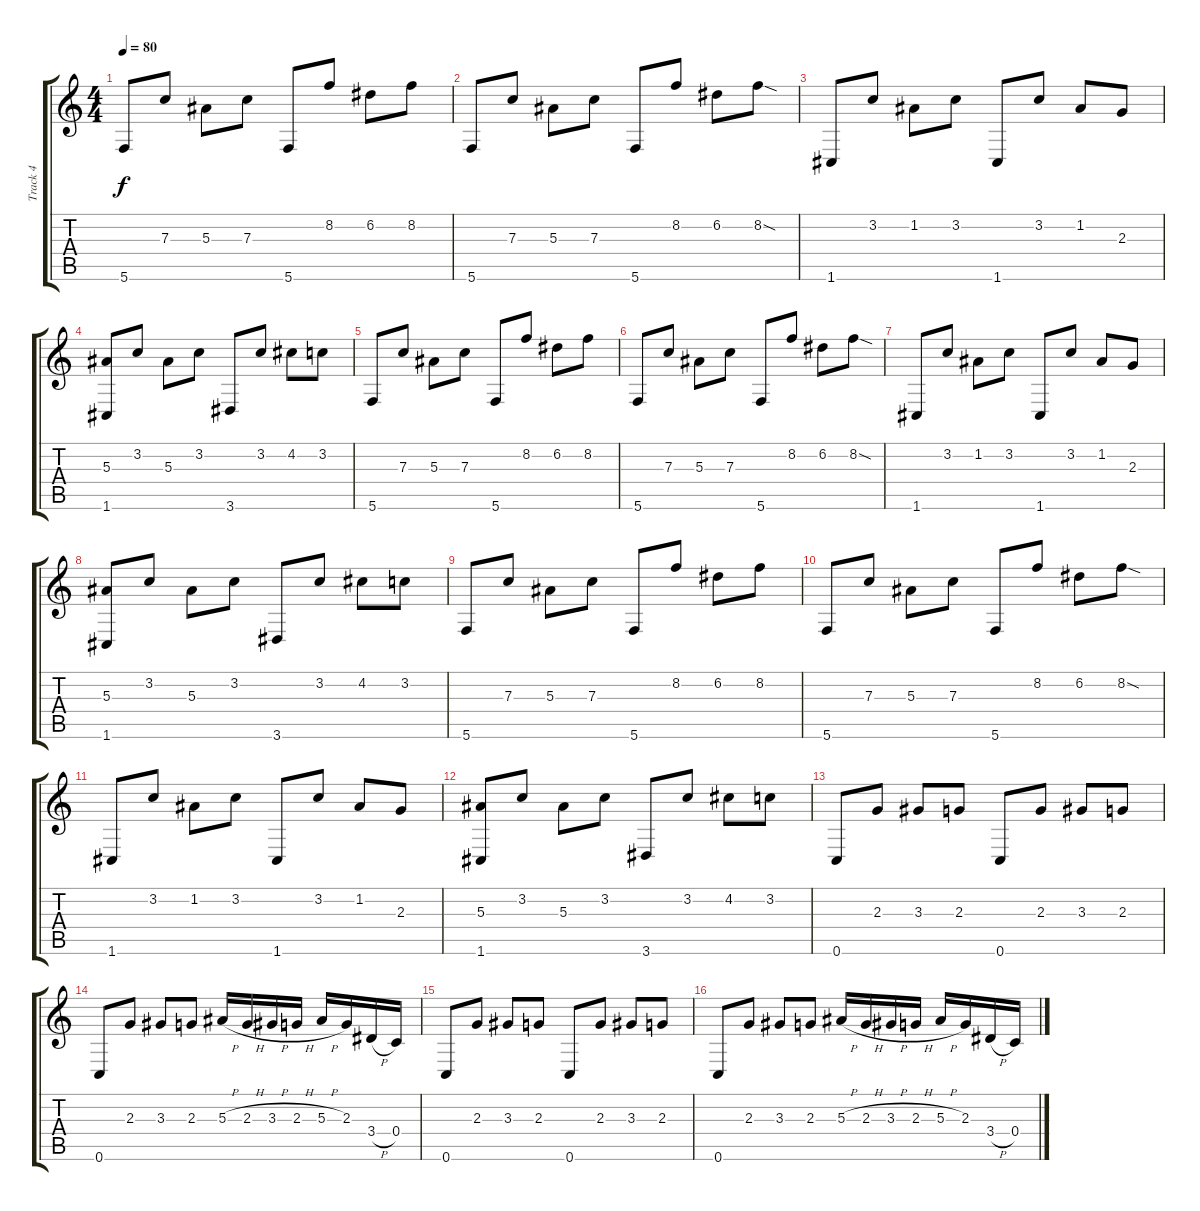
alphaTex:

\track ("Track 4" "Track 4") {instrument electricguitarclean}
\staff {score tabs}
\tuning (D4 A3 F3 C3 G2 C2) {hide}
\ts (4 4)
\tempo 80
\clef g2
\ks c
5.6.8{dy f} 7.3.8 5.3.8 7.3.8 5.6.8 8.2.8 6.2.8 8.2.8 |
5.6.8 7.3.8 5.3.8 7.3.8 5.6.8 8.2.8 6.2.8 8.2{sod}.8 |
1.6.8 3.2.8 1.2.8 3.2.8 1.6.8 3.2.8 1.2.8 2.3.8 |
(5.3 1.6).8 3.2.8 5.3.8 3.2.8 3.6.8 3.2.8 4.2.8 3.2.8 |
5.6.8 7.3.8 5.3.8 7.3.8 5.6.8 8.2.8 6.2.8 8.2.8 |
5.6.8 7.3.8 5.3.8 7.3.8 5.6.8 8.2.8 6.2.8 8.2{sod}.8 |
1.6.8 3.2.8 1.2.8 3.2.8 1.6.8 3.2.8 1.2.8 2.3.8 |
(5.3 1.6).8 3.2.8 5.3.8 3.2.8 3.6.8 3.2.8 4.2.8 3.2.8 |
5.6.8 7.3.8 5.3.8 7.3.8 5.6.8 8.2.8 6.2.8 8.2.8 |
5.6.8 7.3.8 5.3.8 7.3.8 5.6.8 8.2.8 6.2.8 8.2{sod}.8 |
1.6.8 3.2.8 1.2.8 3.2.8 1.6.8 3.2.8 1.2.8 2.3.8 |
(5.3 1.6).8 3.2.8 5.3.8 3.2.8 3.6.8 3.2.8 4.2.8 3.2.8 |
0.6.8 2.3.8 3.3.8 2.3.8 0.6.8 2.3.8 3.3.8 2.3.8 |
0.6.8 2.3.8 3.3.8 2.3.8 5.3{h}.16 2.3{h}.16 3.3{h}.16 2.3{h}.16 5.3{h}.16 2.3.16 3.4{h}.16 0.4.16 |
0.6.8 2.3.8 3.3.8 2.3.8 0.6.8 2.3.8 3.3.8 2.3.8 |
0.6.8 2.3.8 3.3.8 2.3.8 5.3{h}.16 2.3{h}.16 3.3{h}.16 2.3{h}.16 5.3{h}.16 2.3.16 3.4{h}.16 0.4.16
